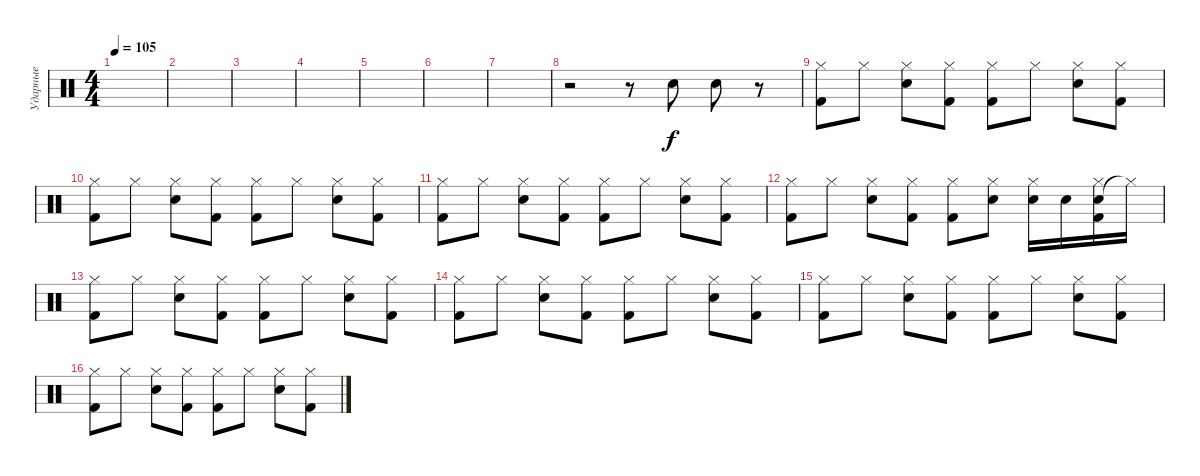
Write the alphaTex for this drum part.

\track ("Ударные" "Ударные") {instrument percussion}
\staff {score}
\articulation defaults
\ts (4 4)
\tempo 105
\clef neutral
\ks c
|
|
|
|
|
|
|
r.2 r.8 "Snare (hit) 2".8 "Snare (hit) 2".8 r.8 |
("Kick (hit) 2" "Hi-Hat (closed)").8 "Hi-Hat (closed)".8 ("Snare (hit) 2" "Hi-Hat (closed)").8 ("Kick (hit) 2" "Hi-Hat (closed)").8 ("Kick (hit) 2" "Hi-Hat (closed)").8 "Hi-Hat (closed)".8 ("Snare (hit) 2" "Hi-Hat (closed)").8 ("Kick (hit) 2" "Hi-Hat (closed)").8 |
("Kick (hit) 2" "Hi-Hat (closed)").8 "Hi-Hat (closed)".8 ("Snare (hit) 2" "Hi-Hat (closed)").8 ("Kick (hit) 2" "Hi-Hat (closed)").8 ("Kick (hit) 2" "Hi-Hat (closed)").8 "Hi-Hat (closed)".8 ("Snare (hit) 2" "Hi-Hat (closed)").8 ("Kick (hit) 2" "Hi-Hat (closed)").8 |
("Kick (hit) 2" "Hi-Hat (closed)").8 "Hi-Hat (closed)".8 ("Snare (hit) 2" "Hi-Hat (closed)").8 ("Kick (hit) 2" "Hi-Hat (closed)").8 ("Kick (hit) 2" "Hi-Hat (closed)").8 "Hi-Hat (closed)".8 ("Snare (hit) 2" "Hi-Hat (closed)").8 ("Kick (hit) 2" "Hi-Hat (closed)").8 |
("Kick (hit) 2" "Hi-Hat (closed)").8 "Hi-Hat (closed)".8 ("Snare (hit) 2" "Hi-Hat (closed)").8 ("Kick (hit) 2" "Hi-Hat (closed)").8 ("Kick (hit) 2" "Hi-Hat (closed)").8 ("Electric Snare (hit)" "Hi-Hat (closed)").8 ("Electric Snare (hit)" "Hi-Hat (closed)").16 "Electric Snare (hit)".16 ("Electric Snare (hit)" "Kick (hit) 2" "Hi-Hat (closed)").16 "Hi-Hat (closed)"{t}.16 |
("Kick (hit) 2" "Hi-Hat (closed)").8 "Hi-Hat (closed)".8 ("Snare (hit) 2" "Hi-Hat (closed)").8 ("Kick (hit) 2" "Hi-Hat (closed)").8 ("Kick (hit) 2" "Hi-Hat (closed)").8 "Hi-Hat (closed)".8 ("Snare (hit) 2" "Hi-Hat (closed)").8 ("Kick (hit) 2" "Hi-Hat (closed)").8 |
("Kick (hit) 2" "Hi-Hat (closed)").8 "Hi-Hat (closed)".8 ("Snare (hit) 2" "Hi-Hat (closed)").8 ("Kick (hit) 2" "Hi-Hat (closed)").8 ("Kick (hit) 2" "Hi-Hat (closed)").8 "Hi-Hat (closed)".8 ("Snare (hit) 2" "Hi-Hat (closed)").8 ("Kick (hit) 2" "Hi-Hat (closed)").8 |
("Kick (hit) 2" "Hi-Hat (closed)").8 "Hi-Hat (closed)".8 ("Snare (hit) 2" "Hi-Hat (closed)").8 ("Kick (hit) 2" "Hi-Hat (closed)").8 ("Kick (hit) 2" "Hi-Hat (closed)").8 "Hi-Hat (closed)".8 ("Snare (hit) 2" "Hi-Hat (closed)").8 ("Kick (hit) 2" "Hi-Hat (closed)").8 |
("Kick (hit) 2" "Hi-Hat (closed)").8 "Hi-Hat (closed)".8 ("Snare (hit) 2" "Hi-Hat (closed)").8 ("Kick (hit) 2" "Hi-Hat (closed)").8 ("Kick (hit) 2" "Hi-Hat (closed)").8 "Hi-Hat (closed)".8 ("Snare (hit) 2" "Hi-Hat (closed)").8 ("Kick (hit) 2" "Hi-Hat (closed)").8
